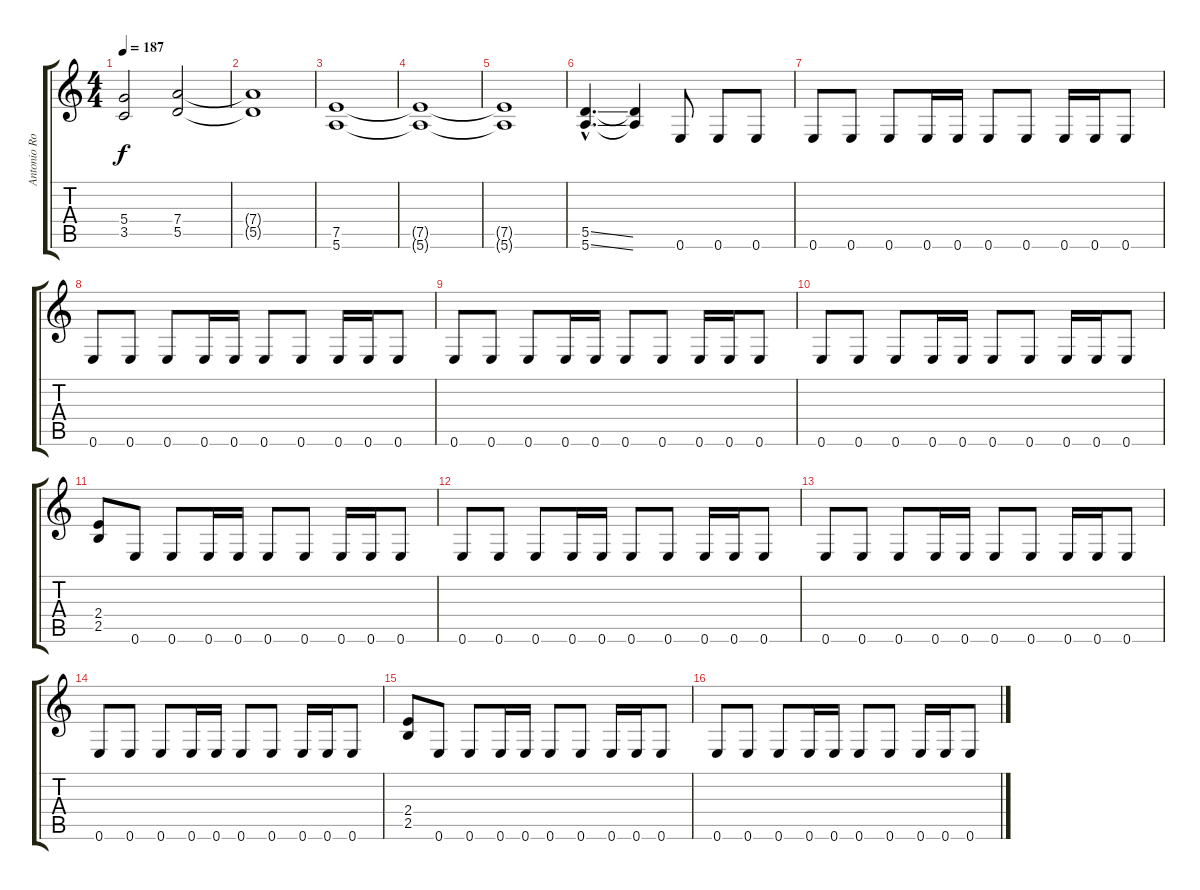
\track ("Antonio Romano (Gtr 1)" "Antonio Ro") {instrument distortionguitar}
\staff {score tabs}
\tuning (E4 B3 G3 D3 A2 E2) {hide}
\ts (4 4)
\tempo 187
\clef g2
\ks c
(5.4{t} 3.5{t}).2{dy f} (7.4 5.5).2 |
(7.4{t} 5.5{t}).1 |
(7.5 5.6).1 |
(7.5{t} 5.6{t}).1 |
(7.5{t} 5.6{t}).1 |
(5.5{ss hac} 5.6{ss hac}).4{d} (5.5{t} 5.6{t}).4 0.6.8 0.6.8 0.6.8 |
0.6.8 0.6.8 0.6.8 0.6.16 0.6.16 0.6.8 0.6.8 0.6.16 0.6.16 0.6.8 |
0.6.8 0.6.8 0.6.8 0.6.16 0.6.16 0.6.8 0.6.8 0.6.16 0.6.16 0.6.8 |
0.6.8 0.6.8 0.6.8 0.6.16 0.6.16 0.6.8 0.6.8 0.6.16 0.6.16 0.6.8 |
0.6.8 0.6.8 0.6.8 0.6.16 0.6.16 0.6.8 0.6.8 0.6.16 0.6.16 0.6.8 |
(2.4 2.5).8 0.6.8 0.6.8 0.6.16 0.6.16 0.6.8 0.6.8 0.6.16 0.6.16 0.6.8 |
0.6.8 0.6.8 0.6.8 0.6.16 0.6.16 0.6.8 0.6.8 0.6.16 0.6.16 0.6.8 |
0.6.8 0.6.8 0.6.8 0.6.16 0.6.16 0.6.8 0.6.8 0.6.16 0.6.16 0.6.8 |
0.6.8 0.6.8 0.6.8 0.6.16 0.6.16 0.6.8 0.6.8 0.6.16 0.6.16 0.6.8 |
(2.4 2.5).8 0.6.8 0.6.8 0.6.16 0.6.16 0.6.8 0.6.8 0.6.16 0.6.16 0.6.8 |
0.6.8 0.6.8 0.6.8 0.6.16 0.6.16 0.6.8 0.6.8 0.6.16 0.6.16 0.6.8
